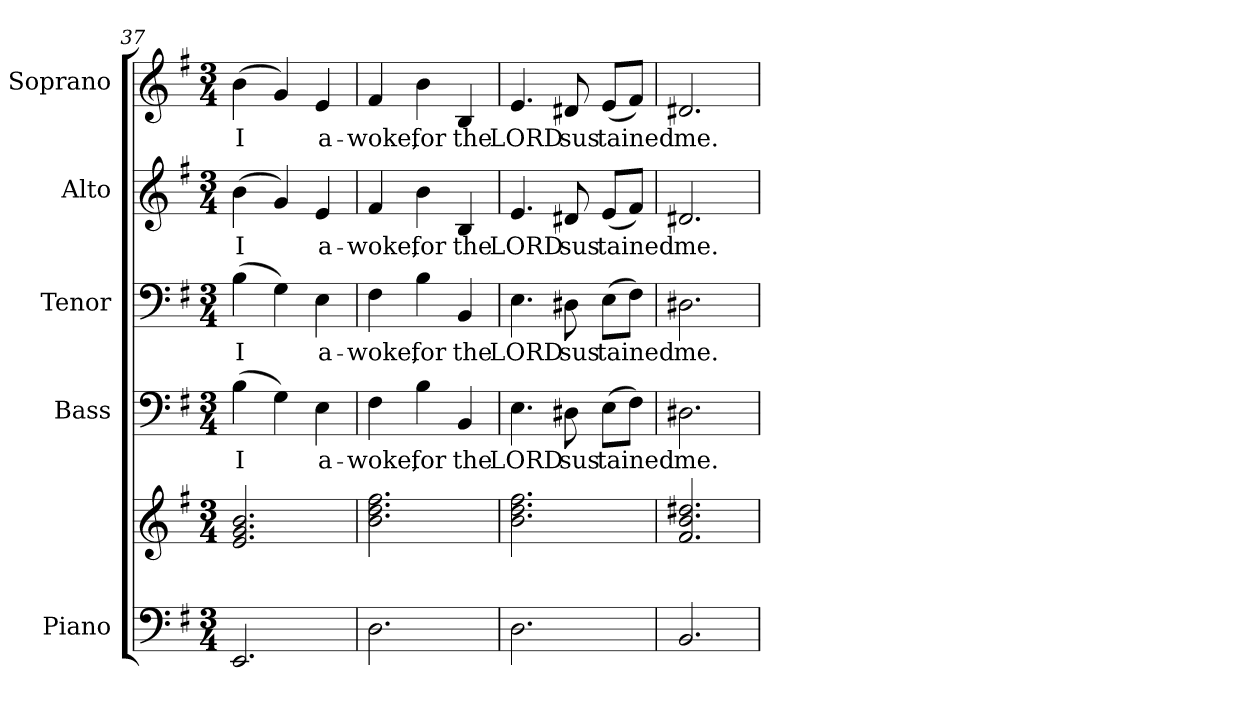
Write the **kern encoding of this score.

**kern	**kern	**kern	**text	**kern	**text	**kern	**text	**kern	**text
*part5	*part5	*part4	*part4	*part3	*part3	*part2	*part2	*part1	*part1
*staff6	*staff5	*staff4	*staff4	*staff3	*staff3	*staff2	*staff2	*staff1	*staff1
*I"Piano	*	*I"Bass	*	*I"Tenor	*	*I"Alto	*	*I"Soprano	*
*I'Pno.	*	*I'B.	*	*I'T.	*	*I'A.	*	*I'S.	*
!!LO:PB:g=z
*clefF4	*clefG2	*clefF4	*	*clefF4	*	*clefG2	*	*clefG2	*
*k[f#]	*k[f#]	*k[f#]	*	*k[f#]	*	*k[f#]	*	*k[f#]	*
*G:	*G:	*G:	*	*G:	*	*G:	*	*G:	*
*M3/4	*M3/4	*M3/4	*	*M3/4	*	*M3/4	*	*M3/4	*
=37	=37	=37	=37	=37	=37	=37	=37	=37	=37
!	!	!	!LO:LY:b:color=#000000	!	!	!	!	!	!
!	!	!	!	!	!LO:LY:b:color=#000000	!	!	!	!
!	!	!	!	!	!	!	!LO:LY:b:color=#000000	!	!
!	!	!	!	!	!	!	!	!	!LO:LY:b:color=#000000
2.EEi/	2.ei/ 2.gi 2.bi	(4Bi\	I	(4Bi\	I	(4bi\	I	(4bi\	I
.	.	4Gi\)	.	4Gi\)	.	4gi/)	.	4gi/)	.
!	!	!	!LO:LY:b:color=#000000	!	!	!	!	!	!
!	!	!	!	!	!LO:LY:b:color=#000000	!	!	!	!
!	!	!	!	!	!	!	!LO:LY:b:color=#000000	!	!
!	!	!	!	!	!	!	!	!	!LO:LY:b:color=#000000
.	.	4Ei\	a-	4Ei\	a-	4ei/	a-	4ei/	a-
=38	=38	=38	=38	=38	=38	=38	=38	=38	=38
!	!	!	!LO:LY:b:color=#000000	!	!	!	!	!	!
!	!	!	!	!	!LO:LY:b:color=#000000	!	!	!	!
!	!	!	!	!	!	!	!LO:LY:b:color=#000000	!	!
!	!	!	!	!	!	!	!	!	!LO:LY:b:color=#000000
2.Di\	2.bi\ 2.ddi 2.ff#i	4F#i\	-woke,	4F#i\	-woke,	4f#i/	-woke,	4f#i/	-woke,
!	!	!	!LO:LY:b:color=#000000	!	!	!	!	!	!
!	!	!	!	!	!LO:LY:b:color=#000000	!	!	!	!
!	!	!	!	!	!	!	!LO:LY:b:color=#000000	!	!
!	!	!	!	!	!	!	!	!	!LO:LY:b:color=#000000
.	.	4Bi\	for	4Bi\	for	4bi\	for	4bi\	for
!	!	!	!LO:LY:b:color=#000000	!	!	!	!	!	!
!	!	!	!	!	!LO:LY:b:color=#000000	!	!	!	!
!	!	!	!	!	!	!	!LO:LY:b:color=#000000	!	!
!	!	!	!	!	!	!	!	!	!LO:LY:b:color=#000000
.	.	4BBi/	the	4BBi/	the	4Bi/	the	4Bi/	the
=39	=39	=39	=39	=39	=39	=39	=39	=39	=39
!	!	!	!LO:LY:b:color=#000000	!	!	!	!	!	!
!	!	!	!	!	!LO:LY:b:color=#000000	!	!	!	!
!	!	!	!	!	!	!	!LO:LY:b:color=#000000	!	!
!	!	!	!	!	!	!	!	!	!LO:LY:b:color=#000000
2.Di\	2.bi\ 2.ddi 2.ff#i	4.Ei\	LORD	4.Ei\	LORD	4.ei/	LORD	4.ei/	LORD
!	!	!	!LO:LY:b:color=#000000	!	!	!	!	!	!
!	!	!	!	!	!LO:LY:b:color=#000000	!	!	!	!
!	!	!	!	!	!	!	!LO:LY:b:color=#000000	!	!
!	!	!	!	!	!	!	!	!	!LO:LY:b:color=#000000
.	.	8D#Xi\	sus	8D#Xi\	sus	8d#Xi/	sus	8d#Xi/	sus
!	!	!	!LO:LY:b:color=#000000	!	!	!	!	!	!
!	!	!	!	!	!LO:LY:b:color=#000000	!	!	!	!
!	!	!	!	!	!	!	!LO:LY:b:color=#000000	!	!
!	!	!	!	!	!	!	!	!	!LO:LY:b:color=#000000
.	.	(8Ei\L	tained	(8Ei\L	tained	(8ei/L	tained	(8ei/L	tained
.	.	8F#i\J)	.	8F#i\J)	.	8f#i/J)	.	8f#i/J)	.
=40	=40	=40	=40	=40	=40	=40	=40	=40	=40
!	!	!	!LO:LY:b:color=#000000	!	!	!	!	!	!
!	!	!	!	!	!LO:LY:b:color=#000000	!	!	!	!
!	!	!	!	!	!	!	!LO:LY:b:color=#000000	!	!
!	!	!	!	!	!	!	!	!	!LO:LY:b:color=#000000
2.BBi/	2.f#i/ 2.bi 2.dd#Xi	2.D#Xi\	me.	2.D#Xi\	me.	2.d#Xi/	me.	2.d#Xi/	me.
=	=	=	=	=	=	=	=	=	=
*-	*-	*-	*-	*-	*-	*-	*-	*-	*-
